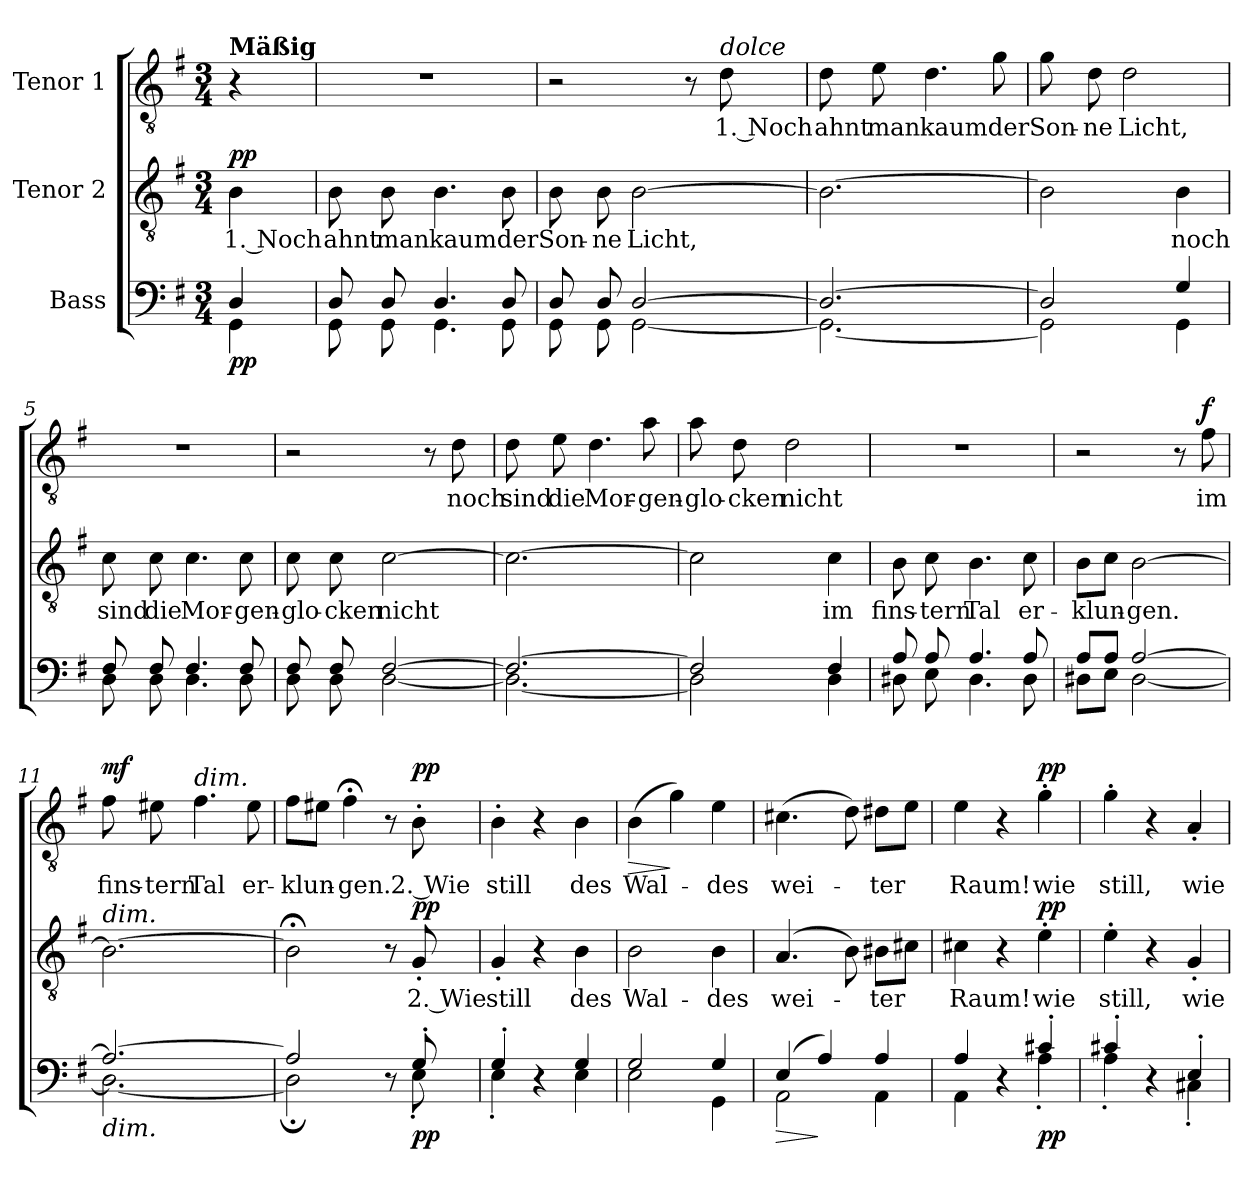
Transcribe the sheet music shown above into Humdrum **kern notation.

**kern	**dynam	**kern	**text	**dynam	**kern	**text	**dynam
*part3	*part3	*part2	*part2	*part2	*part1	*part1	*part1
*staff3	*staff3	*staff2	*staff2	*staff2	*staff1	*staff1	*staff1
*I"Bass	*	*I"Tenor 2	*	*	*I"Tenor 1	*	*
*clefF4	*	*clefGv2	*	*	*clefGv2	*	*
*k[f#]	*	*k[f#]	*	*	*k[f#]	*	*
*M3/4	*	*M3/4	*	*	*M3/4	*	*
=	=	=	=	=	=	=	=
*^	*	*	*	*	*	*	*
!	!	!	!	!	!	!LO:TX:a:B:t=Mäßig	!	!
!	!	!LO:DY:b	!	!	!LO:DY:a	!	!	!
4D/	4GG\	pp	4B\	1. Noch	pp	4r	.	.
=1	=1	=1	=1	=1	=1	=1	=1	=1
8D/	8GG\	.	8B\	ahnt	.	2.r	.	.
8D/	8GG\	.	8B\	man	.	.	.	.
4.D/	4.GG\	.	4.B\	kaum	.	.	.	.
8D/	8GG\	.	8B\	der	.	.	.	.
=2	=2	=2	=2	=2	=2	=2	=2	=2
8D/	8GG\	.	8B\	Son-	.	2r	.	.
8D/	8GG\	.	8B\	-ne	.	.	.	.
[2D/	[2GG\	.	[2B\	Licht,	.	.	.	.
.	.	.	.	.	.	8r	.	.
!	!	!	!	!	!	!LO:TX:a:i:t=dolce	!	!
.	.	.	.	.	.	8d\	1. Noch	.
=3	=3	=3	=3	=3	=3	=3	=3	=3
2.D/_	2.GG\_	.	2.B\_	.	.	8d\	ahnt	.
.	.	.	.	.	.	8e\	man	.
.	.	.	.	.	.	4.d\	kaum	.
.	.	.	.	.	.	8g\	der	.
=4	=4	=4	=4	=4	=4	=4	=4	=4
2D/]	2GG\]	.	2B\]	.	.	8g\	Son-	.
.	.	.	.	.	.	8d\	-ne	.
.	.	.	.	.	.	2d\	Licht,	.
4G/	4GG\	.	4B\	noch	.	.	.	.
!!LO:LB:g=z
=5	=5	=5	=5	=5	=5	=5	=5	=5
8F#/	8D\	.	8c\	sind	.	2.r	.	.
8F#/	8D\	.	8c\	die	.	.	.	.
4.F#/	4.D\	.	4.c\	Mor-	.	.	.	.
8F#/	8D\	.	8c\	-gen-	.	.	.	.
=6	=6	=6	=6	=6	=6	=6	=6	=6
8F#/	8D\	.	8c\	-glo-	.	2r	.	.
8F#/	8D\	.	8c\	-cken	.	.	.	.
[2F#/	[2D\	.	[2c\	nicht	.	.	.	.
.	.	.	.	.	.	8r	.	.
.	.	.	.	.	.	8d\	noch	.
=7	=7	=7	=7	=7	=7	=7	=7	=7
2.F#/_	2.D\_	.	2.c\_	.	.	8d\	sind	.
.	.	.	.	.	.	8e\	die	.
.	.	.	.	.	.	4.d\	Mor-	.
.	.	.	.	.	.	8a\	-gen-	.
=8	=8	=8	=8	=8	=8	=8	=8	=8
2F#/]	2D\]	.	2c\]	.	.	8a\	-glo-	.
.	.	.	.	.	.	8d\	-cken	.
.	.	.	.	.	.	2d\	nicht	.
4F#/	4D\	.	4c\	im	.	.	.	.
=9	=9	=9	=9	=9	=9	=9	=9	=9
8A/	8D#X\	.	8B\	fins-	.	2.r	.	.
8A/	8E\	.	8c\	-tern	.	.	.	.
4.A/	4.D#\	.	4.B\	Tal	.	.	.	.
8A/	8D#\	.	8c\	er-	.	.	.	.
!!LO:LB:g=z
=10	=10	=10	=10	=10	=10	=10	=10	=10
8A/L	8D#X\L	.	8B\L	-klun-	.	2r	.	.
8A/J	8E\J	.	8c\J	.	.	.	.	.
[2A/	[2D#\	.	[2B\	-gen.	.	.	.	.
.	.	.	.	.	.	8r	.	.
!	!	!	!	!	!	!	!	!LO:DY:a
.	.	.	.	.	.	8f#\	im	f
=11	=11	=11	=11	=11	=11	=11	=11	=11
!	!	!	!LO:TX:a:i:t=dim.	!	!	!	!	!
!LO:TX:b:i:t=dim.	!	!	!	!	!	!	!	!
!	!	!	!	!	!	!	!	!LO:DY:a
2.A/_	2.D#\_	.	2.B\_	.	.	8f#\	fins-	mf
.	.	.	.	.	.	8e#X\	-tern	.
!	!	!	!	!	!	!LO:TX:a:i:t=dim.	!	!
.	.	.	.	.	.	4.f#\	Tal	.
.	.	.	.	.	.	8e#\	er-	.
=12	=12	=12	=12	=12	=12	=12	=12	=12
2A/]	2D#;\]	.	2B;<\]	.	.	8f#\L	-klun-	.
.	.	.	.	.	.	8e#X\J	.	.
.	.	.	.	.	.	4f#;<\	-gen.	.
8r	8ryy	.	8r	.	.	8r	.	.
!	!	!LO:DY:b	!	!	!LO:DY:a	!	!	!LO:DY:a
8G'/	8E'\	pp	8G'/	2. Wie	pp	8B'\	2. Wie	pp
=13	=13	=13	=13	=13	=13	=13	=13	=13
4G'/	4E'\	.	4G'/	still	.	4B'\	still	.
4r	4ryy	.	4r	.	.	4r	.	.
4G/	4E\	.	4B\	des	.	4B\	des	.
=14	=14	=14	=14	=14	=14	=14	=14	=14
!	!	!	!	!	!	!	!	!LO:HP:b
2G/	2E\	.	2B\	Wal-	.	(4B\	Wal-	>
.	.	.	.	.	.	4g\)	.	]
4G/	4GG\	.	4B\	-des	.	4e\	-des	.
=15	=15	=15	=15	=15	=15	=15	=15	=15
!	!	!LO:HP:b	!	!	!	!	!	!
(4E/	2AA\	>	(4.A/	wei-	.	(4.c#X\	wei-	.
4A/)	.	]	.	.	.	.	.	.
.	.	.	8B\)	.	.	8d\)	.	.
4A/	4AA\	.	8B#X\L	-ter	.	8d#X\L	-ter	.
.	.	.	8c#X\J	.	.	8e\J	.	.
!!LO:LB:g=z
=16	=16	=16	=16	=16	=16	=16	=16	=16
4A/	4AA\	.	4c#X\	Raum!	.	4e\	Raum!	.
4r	4ryy	.	4r	.	.	4r	.	.
!	!	!LO:DY:b	!	!	!LO:DY:a	!	!	!LO:DY:a
4c#X'/	4A'\	pp	4e'\	wie	pp	4g'\	wie	pp
=17	=17	=17	=17	=17	=17	=17	=17	=17
4c#X'/	4A'\	.	4e'\	still,	.	4g'\	still,	.
4r	4ryy	.	4r	.	.	4r	.	.
4E'/	4C#X'\	.	4G'/	wie	.	4A'/	wie	.
*v	*v	*	*	*	*	*	*	*
=	=	=	=	=	=	=	=
*-	*-	*-	*-	*-	*-	*-	*-
